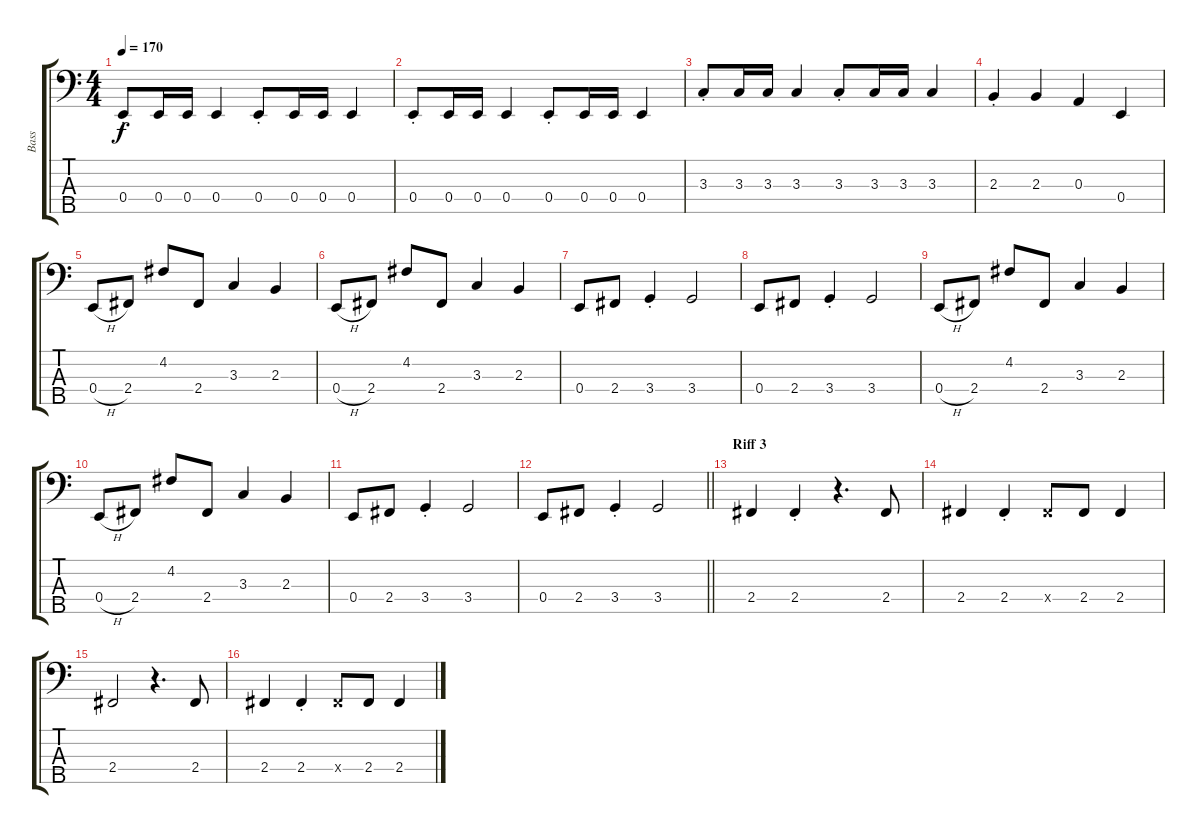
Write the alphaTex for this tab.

\track ("Bass" "Bass") {instrument slapbass2}
\staff {score tabs}
\tuning (G2 D2 A1 E1 B0) {hide}
\ts (4 4)
\tempo 170
\clef f4
\ks c
0.4{st}.8{dy f} 0.4.16 0.4.16 0.4.4 0.4{st}.8 0.4.16 0.4.16 0.4.4 |
0.4{st}.8 0.4.16 0.4.16 0.4.4 0.4{st}.8 0.4.16 0.4.16 0.4.4 |
3.3{st}.8 3.3.16 3.3.16 3.3.4 3.3{st}.8 3.3.16 3.3.16 3.3.4 |
2.3{st}.4 2.3.4 0.3.4 0.4.4 |
0.4{h}.8 2.4.8 4.2.8 2.4.8 3.3.4 2.3.4 |
0.4{h}.8 2.4.8 4.2.8 2.4.8 3.3.4 2.3.4 |
0.4.8 2.4.8 3.4{st}.4 3.4.2 |
0.4.8 2.4.8 3.4{st}.4 3.4.2 |
0.4{h}.8 2.4.8 4.2.8 2.4.8 3.3.4 2.3.4 |
0.4{h}.8 2.4.8 4.2.8 2.4.8 3.3.4 2.3.4 |
0.4.8 2.4.8 3.4{st}.4 3.4.2 |
\barLineRight lightlight
0.4.8 2.4.8 3.4{st}.4 3.4.2 |
\section ("" "Riff 3")
2.4.4 2.4{st}.4 r.4{d} 2.4.8 |
2.4.4 2.4{st}.4 2.4{x}.8 2.4.8 2.4.4 |
2.4.2 r.4{d} 2.4.8 |
2.4.4 2.4{st}.4 2.4{x}.8 2.4.8 2.4.4
